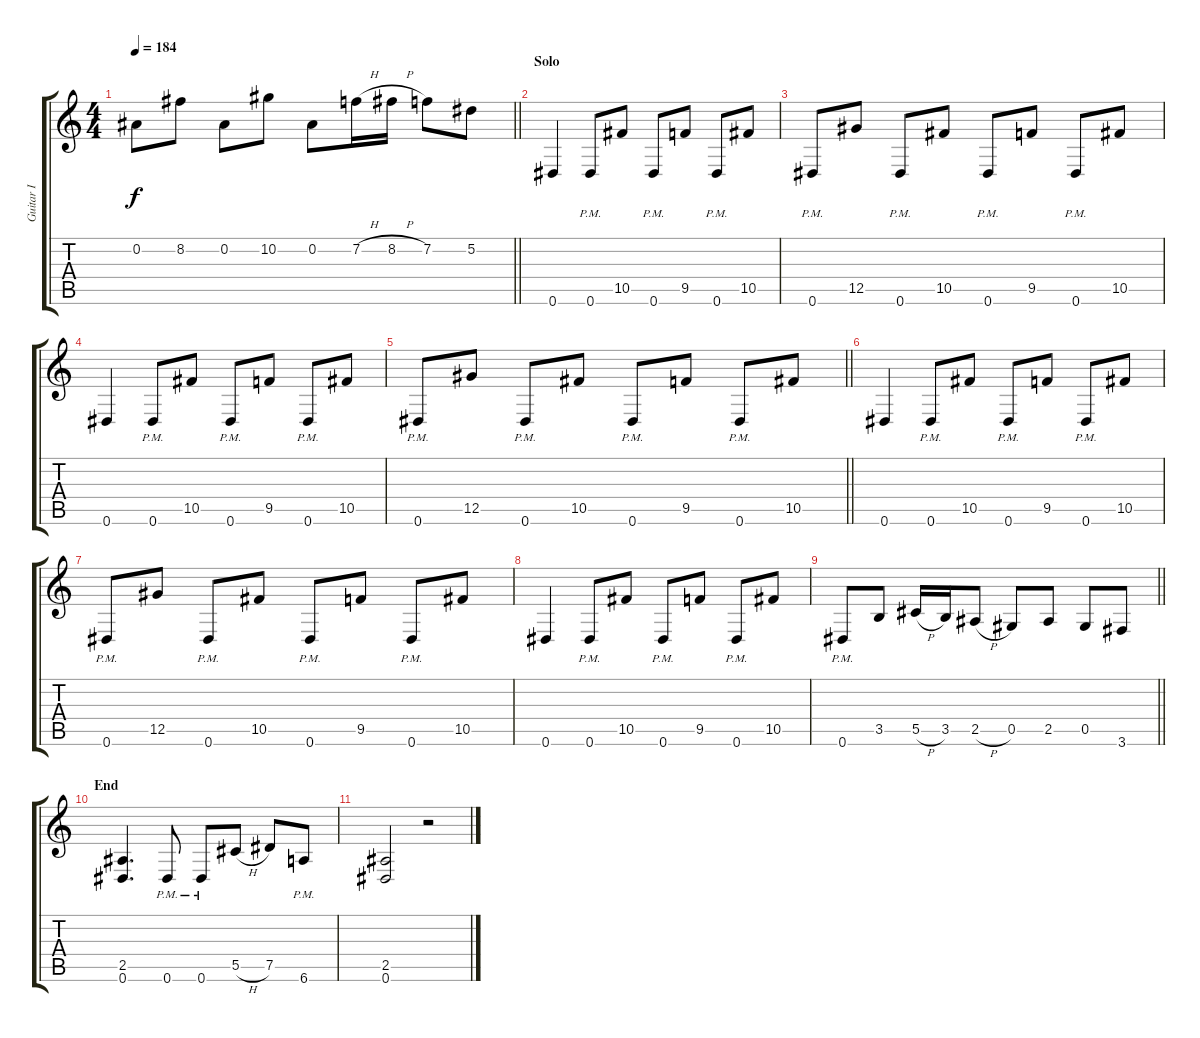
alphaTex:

\track ("Guitar I" "Guitar I") {instrument distortionguitar}
\staff {score tabs}
\tuning (Eb4 Bb3 Gb3 Db3 Ab2 Eb2) {hide}
\ts (4 4)
\tempo 184
\clef g2
\barLineRight lightlight
\ks c
0.2.8{dy f} 8.2.8 0.2.8 10.2.8 0.2.8 7.2{h}.16 8.2{h}.16 7.2.8 5.2.8 |
\section ("" "Solo")
0.6.4 0.6{pm}.8 10.5.8 0.6{pm}.8 9.5.8 0.6{pm}.8 10.5.8 |
0.6{pm}.8 12.5.8 0.6{pm}.8 10.5.8 0.6{pm}.8 9.5.8 0.6{pm}.8 10.5.8 |
0.6.4 0.6{pm}.8 10.5.8 0.6{pm}.8 9.5.8 0.6{pm}.8 10.5.8 |
\barLineRight lightlight
0.6{pm}.8 12.5.8 0.6{pm}.8 10.5.8 0.6{pm}.8 9.5.8 0.6{pm}.8 10.5.8 |
\section ("" "")
0.6.4 0.6{pm}.8 10.5.8 0.6{pm}.8 9.5.8 0.6{pm}.8 10.5.8 |
0.6{pm}.8 12.5.8 0.6{pm}.8 10.5.8 0.6{pm}.8 9.5.8 0.6{pm}.8 10.5.8 |
0.6.4 0.6{pm}.8 10.5.8 0.6{pm}.8 9.5.8 0.6{pm}.8 10.5.8 |
\barLineRight lightlight
0.6{pm}.8 3.5.8 5.5{h}.16 3.5.16 2.5{h}.8 0.5.8 2.5.8 0.5.8 3.6.8 |
\section ("" "End")
(2.5 0.6).4{d} 0.6{pm}.8 0.6{pm}.8 5.5{h}.8 7.5.8 6.6{pm}.8 |
(2.5 0.6).2 r.2
